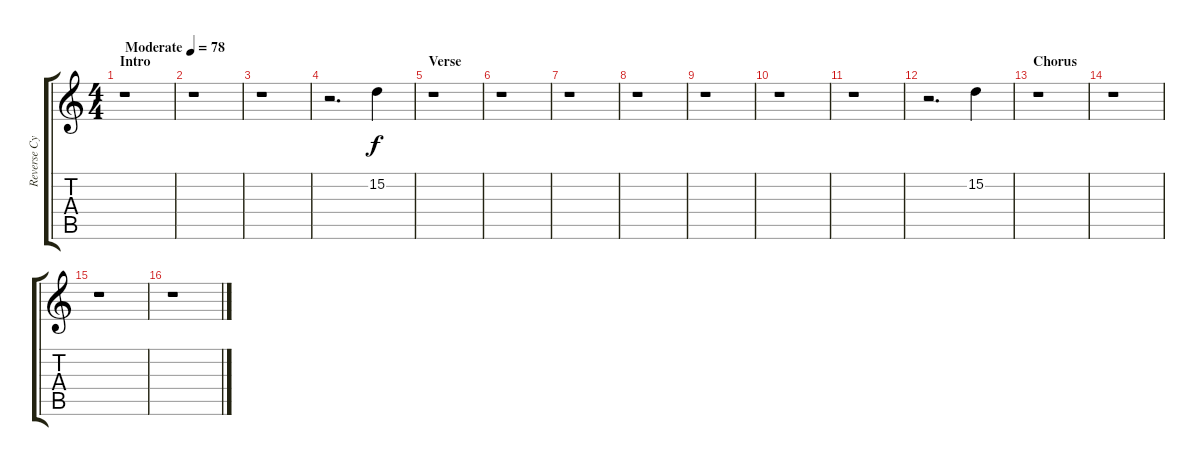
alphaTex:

\track ("Reverse Cymbal" "Reverse Cy") {instrument reversecymbal}
\staff {score tabs}
\tuning (E4 B3 G3 D3 A2 E2) {hide}
\ts (4 4)
\section ("" "Intro")
\tempo (78 "Moderate")
\clef g2
\ks c
r.1{dy f instrument reversecymbal} |
r.1 |
r.1 |
r.2{d} 15.2.4 |
\section ("" "Verse")
r.1 |
r.1 |
r.1 |
r.1 |
r.1 |
r.1 |
r.1 |
r.2{d} 15.2.4 |
\section ("" "Chorus")
r.1 |
r.1 |
r.1 |
r.1
